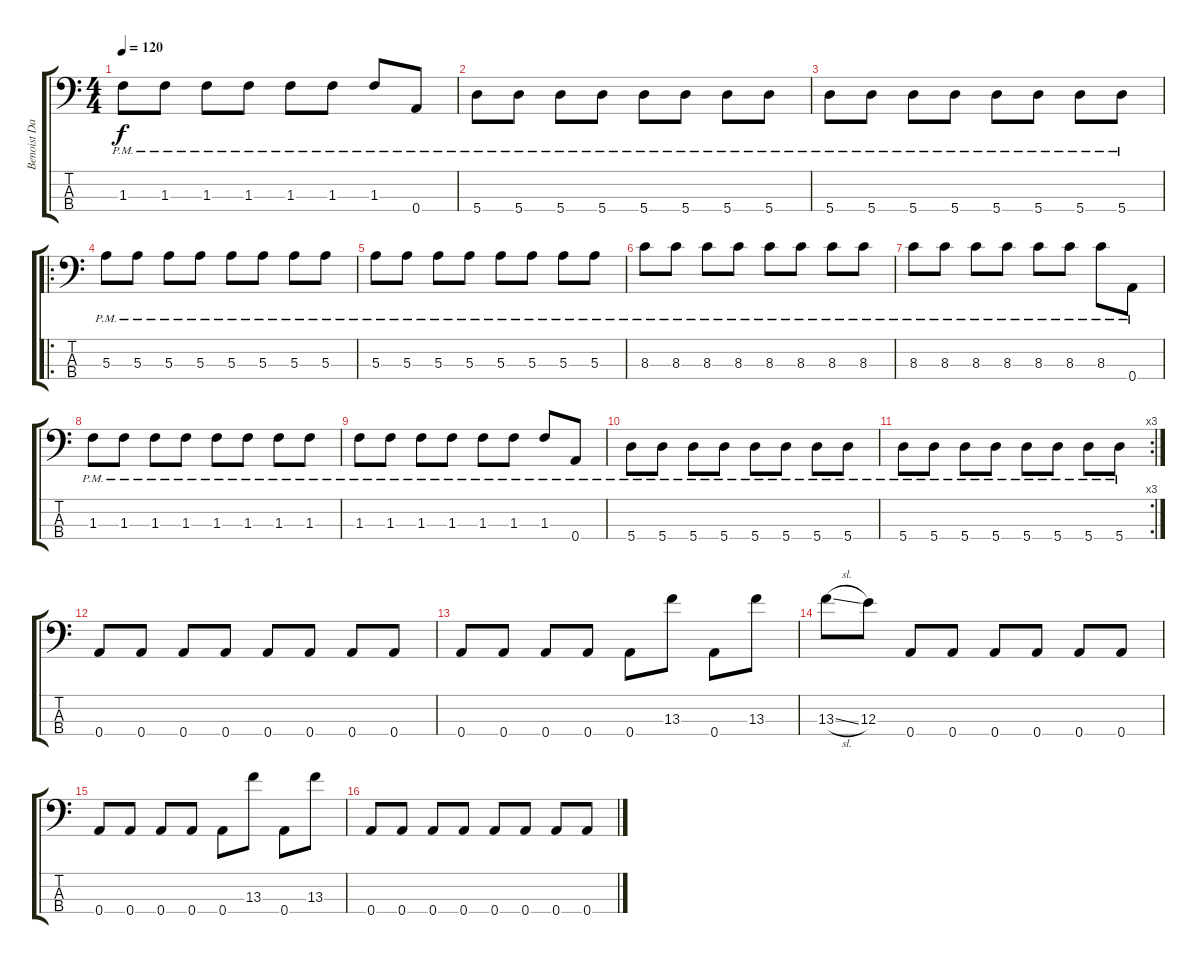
\track ("Benoist Danneville" "Benoist Da") {instrument electricbasspick}
\staff {score tabs}
\tuning (D3 A2 E2 A1) {hide}
\ts (4 4)
\tempo 120
\clef f4
\ks c
1.3{pm}.8{dy f} 1.3{pm}.8 1.3{pm}.8 1.3{pm}.8 1.3{pm}.8 1.3{pm}.8 1.3{pm}.8 0.4{pm}.8 |
5.4{pm}.8 5.4{pm}.8 5.4{pm}.8 5.4{pm}.8 5.4{pm}.8 5.4{pm}.8 5.4{pm}.8 5.4{pm}.8 |
5.4{pm}.8 5.4{pm}.8 5.4{pm}.8 5.4{pm}.8 5.4{pm}.8 5.4{pm}.8 5.4{pm}.8 5.4{pm}.8 |
\ro
5.3{pm}.8 5.3{pm}.8 5.3{pm}.8 5.3{pm}.8 5.3{pm}.8 5.3{pm}.8 5.3{pm}.8 5.3{pm}.8 |
5.3{pm}.8 5.3{pm}.8 5.3{pm}.8 5.3{pm}.8 5.3{pm}.8 5.3{pm}.8 5.3{pm}.8 5.3{pm}.8 |
8.3{pm}.8 8.3{pm}.8 8.3{pm}.8 8.3{pm}.8 8.3{pm}.8 8.3{pm}.8 8.3{pm}.8 8.3{pm}.8 |
8.3{pm}.8 8.3{pm}.8 8.3{pm}.8 8.3{pm}.8 8.3{pm}.8 8.3{pm}.8 8.3{pm}.8 0.4{pm}.8 |
1.3{pm}.8 1.3{pm}.8 1.3{pm}.8 1.3{pm}.8 1.3{pm}.8 1.3{pm}.8 1.3{pm}.8 1.3{pm}.8 |
1.3{pm}.8 1.3{pm}.8 1.3{pm}.8 1.3{pm}.8 1.3{pm}.8 1.3{pm}.8 1.3{pm}.8 0.4{pm}.8 |
5.4{pm}.8 5.4{pm}.8 5.4{pm}.8 5.4{pm}.8 5.4{pm}.8 5.4{pm}.8 5.4{pm}.8 5.4{pm}.8 |
\rc 3
5.4{pm}.8 5.4{pm}.8 5.4{pm}.8 5.4{pm}.8 5.4{pm}.8 5.4{pm}.8 5.4{pm}.8 5.4{pm}.8 |
0.4.8 0.4.8 0.4.8 0.4.8 0.4.8 0.4.8 0.4.8 0.4.8 |
0.4.8 0.4.8 0.4.8 0.4.8 0.4.8 13.3.8 0.4.8 13.3.8 |
13.3{sl}.8 12.3.8 0.4.8 0.4.8 0.4.8 0.4.8 0.4.8 0.4.8 |
0.4.8 0.4.8 0.4.8 0.4.8 0.4.8 13.3.8 0.4.8 13.3.8 |
0.4.8 0.4.8 0.4.8 0.4.8 0.4.8 0.4.8 0.4.8 0.4.8
